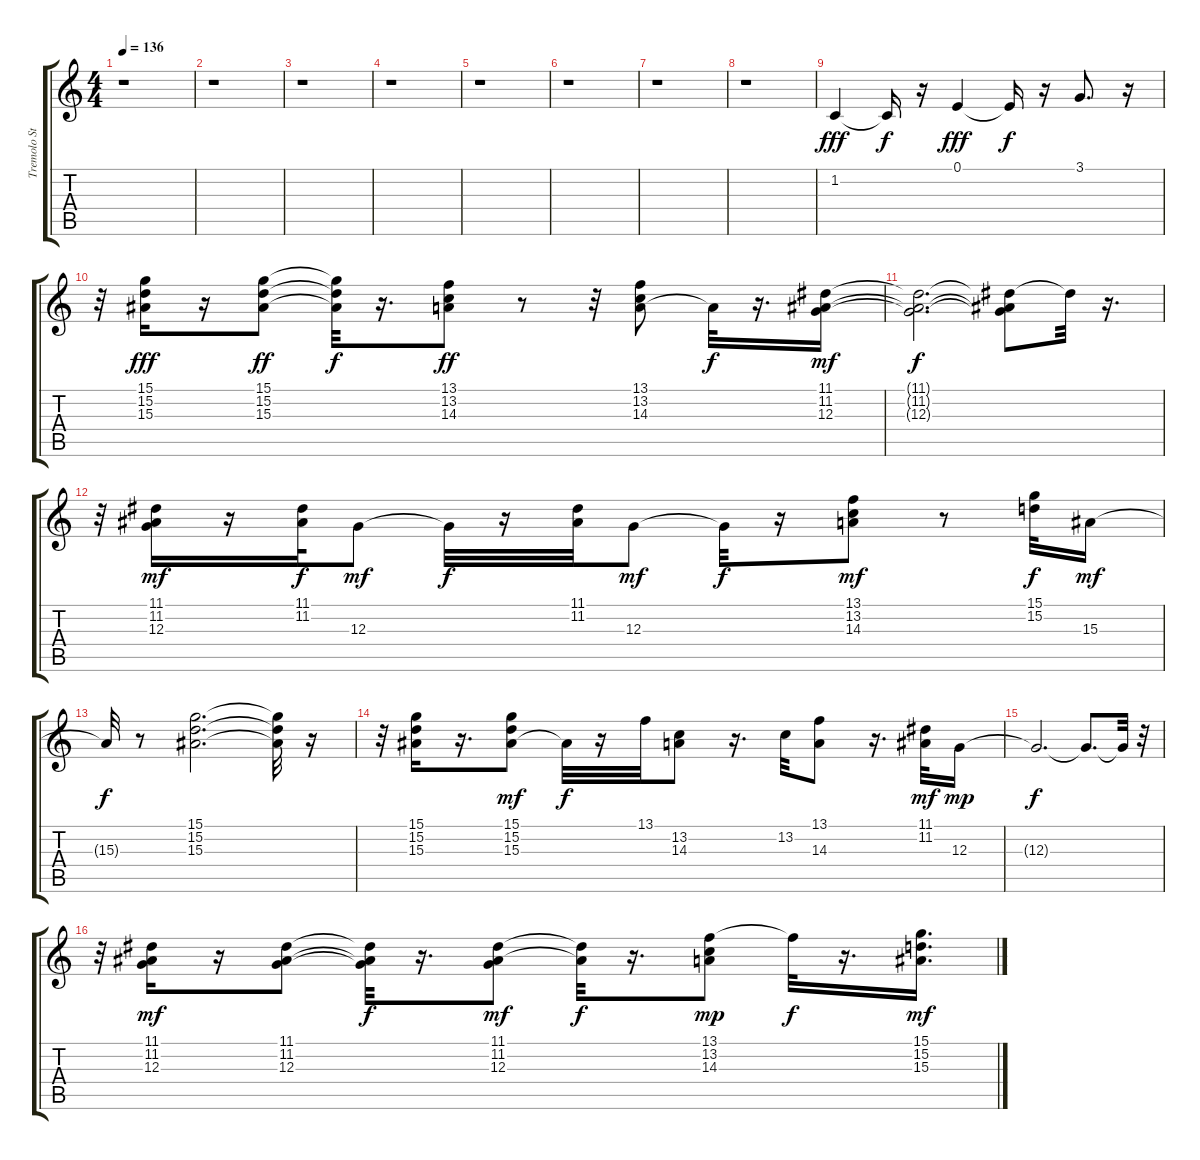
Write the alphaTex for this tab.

\track ("Tremolo Strings" "Tremolo St") {instrument tremolostrings}
\staff {score tabs}
\tuning (E4 B3 G3 D3 A2 E2) {hide}
\ts (4 4)
\tempo 136
\clef g2
\ks c
r.1{dy f} |
r.1 |
r.1 |
r.1 |
r.1 |
r.1 |
r.1 |
r.1 |
1.2.4{dy fff volume 16 balance 8} 1.2{t}.16{dy f} r.16 0.1.4{dy fff} 0.1{t}.16{dy f} r.16 3.1.8{d} r.16 |
r.32 (15.1 15.2 15.3).16{dy fff} r.16 (15.1 15.2 15.3).8{dy ff} (15.1{t} 15.2{t} 15.3{t}).32{dy f} r.16{d} (13.1 13.2 14.3).8{dy ff} r.8 r.32 (13.1 13.2 14.3).8 14.3{t}.32{dy f} r.16{d} (11.1 11.2 12.3).16{dy mf} |
(11.1{t} 11.2{t} 12.3{t}).2{d dy f} (11.1{t} 11.2{t} 12.3{t}).8 11.1{t}.32 r.16{d} |
r.32 (11.1 11.2 12.3).16{dy mf} r.16 (11.1 11.2).32{dy f} 12.3.8{dy mf} 12.3{t}.32{dy f} r.16 (11.1 11.2).32 12.3.8{dy mf} 12.3{t}.32{dy f} r.16 (13.1 13.2 14.3).8{dy mf} r.8 (15.1 15.2).32{dy f} 15.3.16{dy mf} |
15.3{t}.32{dy f} r.8 (15.1 15.2 15.3).2{d} (15.1{t} 15.2{t} 15.3{t}).32 r.16 |
r.32 (15.1 15.2 15.3).16 r.16{d} (15.1 15.2 15.3).8{dy mf} 15.3{t}.32{dy f} r.16 13.1.32 (13.2 14.3).8 r.16{d} 13.2.32 (13.1 14.3).8 r.16{d} (11.1 11.2).32{dy mf} 12.3.16{dy mp} |
12.3{t}.2{d dy f} 12.3{t}.8{d} 12.3{t}.32 r.32 |
r.32 (11.1 11.2 12.3).16{dy mf} r.16 (11.1 11.2 12.3).8 (11.1{t} 11.2{t} 12.3{t}).32{dy f} r.16{d} (11.1 11.2 12.3).8{dy mf} (11.1{t} 11.2{t}).32{dy f} r.16{d} (13.1 13.2 14.3).8{dy mp} 13.1{t}.32{dy f} r.16{d} (15.1 15.2 15.3).16{d dy mf}
